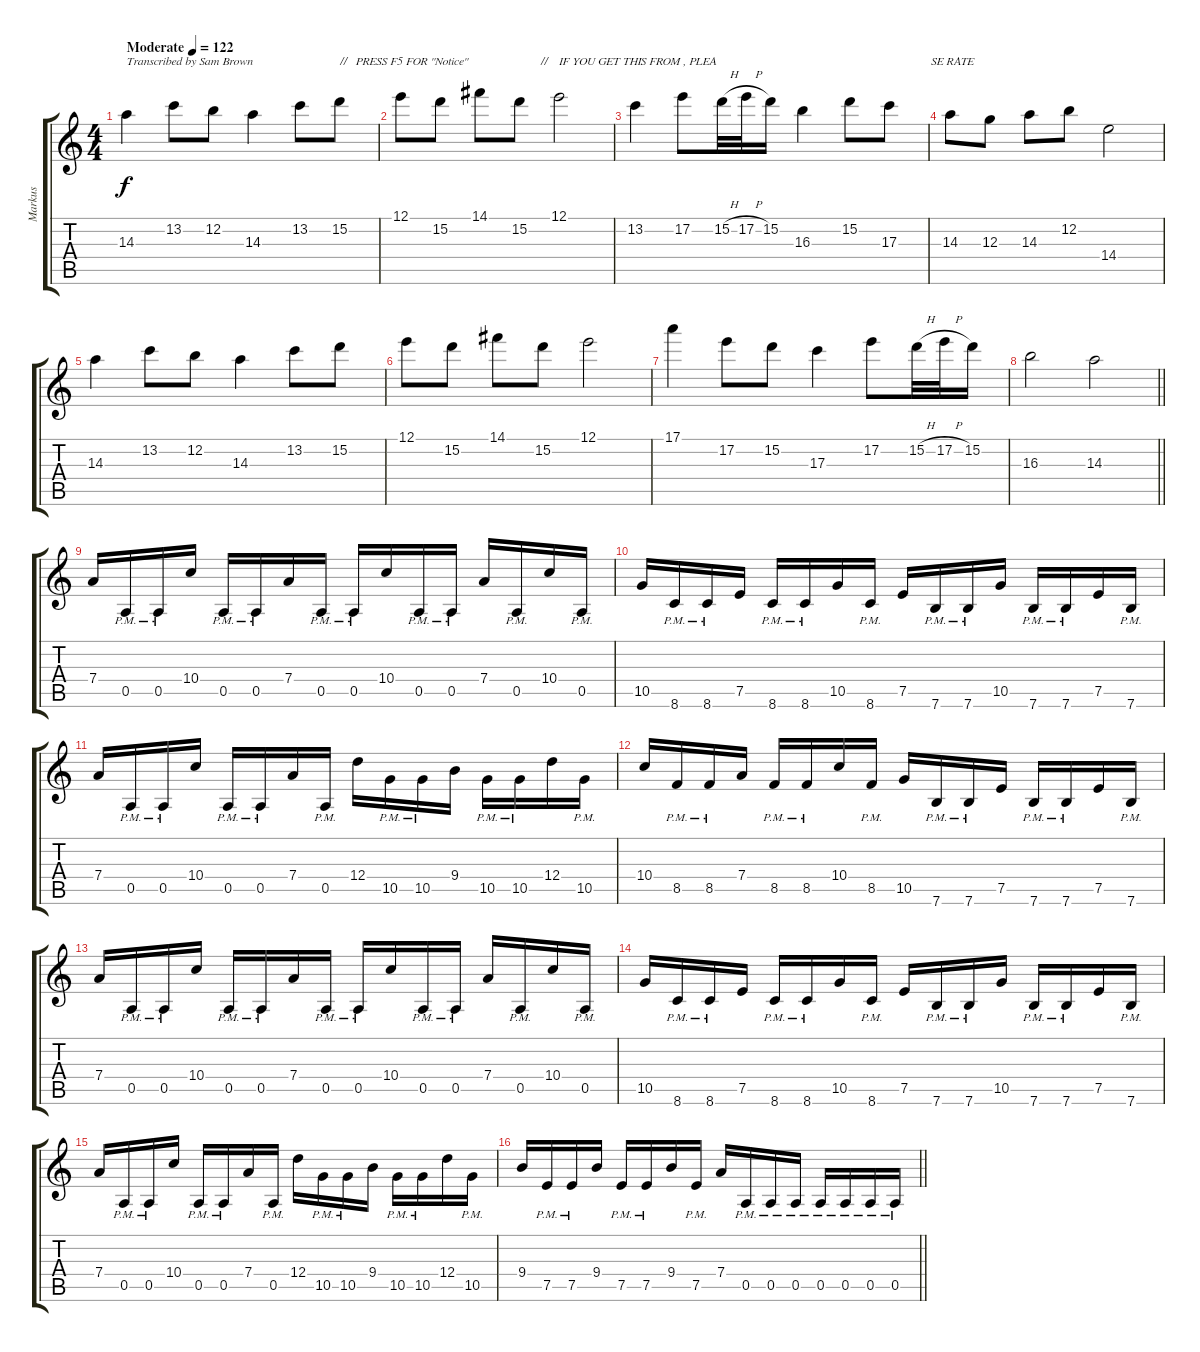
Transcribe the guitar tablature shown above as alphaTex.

\track ("Markus" "Markus") {instrument distortionguitar}
\staff {score tabs}
\tuning (E4 B3 G3 D3 A2 E2) {hide}
\ts (4 4)
\tempo (122 "Moderate")
\clef g2
\ks c
14.3.4{txt "Transcribed by Sam Brown" dy f instrument distortionguitar} 13.2.8 12.2.8 14.3.4 13.2.8 15.2.8{txt "//   PRESS F5 FOR \"Notice\""} |
12.1.8 15.2.8 14.1.8 15.2.8{txt "       //"} 12.1.2{txt "IF YOU GET THIS FROM , PLEA"} |
13.2.4 17.2.8 15.2{h}.32 17.2{h}.32 15.2.16 16.3.4 15.2.8 17.3.8{txt "              SE RATE"} |
14.3.8 12.3.8 14.3.8 12.2.8 14.4.2 |
14.3.4 13.2.8 12.2.8 14.3.4 13.2.8 15.2.8 |
12.1.8 15.2.8 14.1.8 15.2.8 12.1.2 |
17.1.4 17.2.8 15.2.8 17.3.4 17.2.8 15.2{h}.32 17.2{h}.32 15.2.16 |
\barLineRight lightlight
16.3.2 14.3.2 |
\section ("" "")
7.4.16 0.5{pm}.16 0.5{pm}.16 10.4.16 0.5{pm}.16 0.5{pm}.16 7.4.16 0.5{pm}.16 0.5{pm}.16 10.4.16 0.5{pm}.16 0.5{pm}.16 7.4.16 0.5{pm}.16 10.4.16 0.5{pm}.16 |
10.5.16 8.6{pm}.16 8.6{pm}.16 7.5.16 8.6{pm}.16 8.6{pm}.16 10.5.16 8.6{pm}.16 7.5.16 7.6{pm}.16 7.6{pm}.16 10.5.16 7.6{pm}.16 7.6{pm}.16 7.5.16 7.6{pm}.16 |
7.4.16 0.5{pm}.16 0.5{pm}.16 10.4.16 0.5{pm}.16 0.5{pm}.16 7.4.16 0.5{pm}.16 12.4.16 10.5{pm}.16 10.5{pm}.16 9.4.16 10.5{pm}.16 10.5{pm}.16 12.4.16 10.5{pm}.16 |
10.4.16 8.5{pm}.16 8.5{pm}.16 7.4.16 8.5{pm}.16 8.5{pm}.16 10.4.16 8.5{pm}.16 10.5.16 7.6{pm}.16 7.6{pm}.16 7.5.16 7.6{pm}.16 7.6{pm}.16 7.5.16 7.6{pm}.16 |
7.4.16 0.5{pm}.16 0.5{pm}.16 10.4.16 0.5{pm}.16 0.5{pm}.16 7.4.16 0.5{pm}.16 0.5{pm}.16 10.4.16 0.5{pm}.16 0.5{pm}.16 7.4.16 0.5{pm}.16 10.4.16 0.5{pm}.16 |
10.5.16 8.6{pm}.16 8.6{pm}.16 7.5.16 8.6{pm}.16 8.6{pm}.16 10.5.16 8.6{pm}.16 7.5.16 7.6{pm}.16 7.6{pm}.16 10.5.16 7.6{pm}.16 7.6{pm}.16 7.5.16 7.6{pm}.16 |
7.4.16 0.5{pm}.16 0.5{pm}.16 10.4.16 0.5{pm}.16 0.5{pm}.16 7.4.16 0.5{pm}.16 12.4.16 10.5{pm}.16 10.5{pm}.16 9.4.16 10.5{pm}.16 10.5{pm}.16 12.4.16 10.5{pm}.16 |
\barLineRight lightlight
9.4.16 7.5{pm}.16 7.5{pm}.16 9.4.16 7.5{pm}.16 7.5{pm}.16 9.4.16 7.5{pm}.16 7.4.16 0.5{pm}.16 0.5{pm}.16 0.5{pm}.16 0.5{pm}.16 0.5{pm}.16 0.5{pm}.16 0.5{pm}.16
